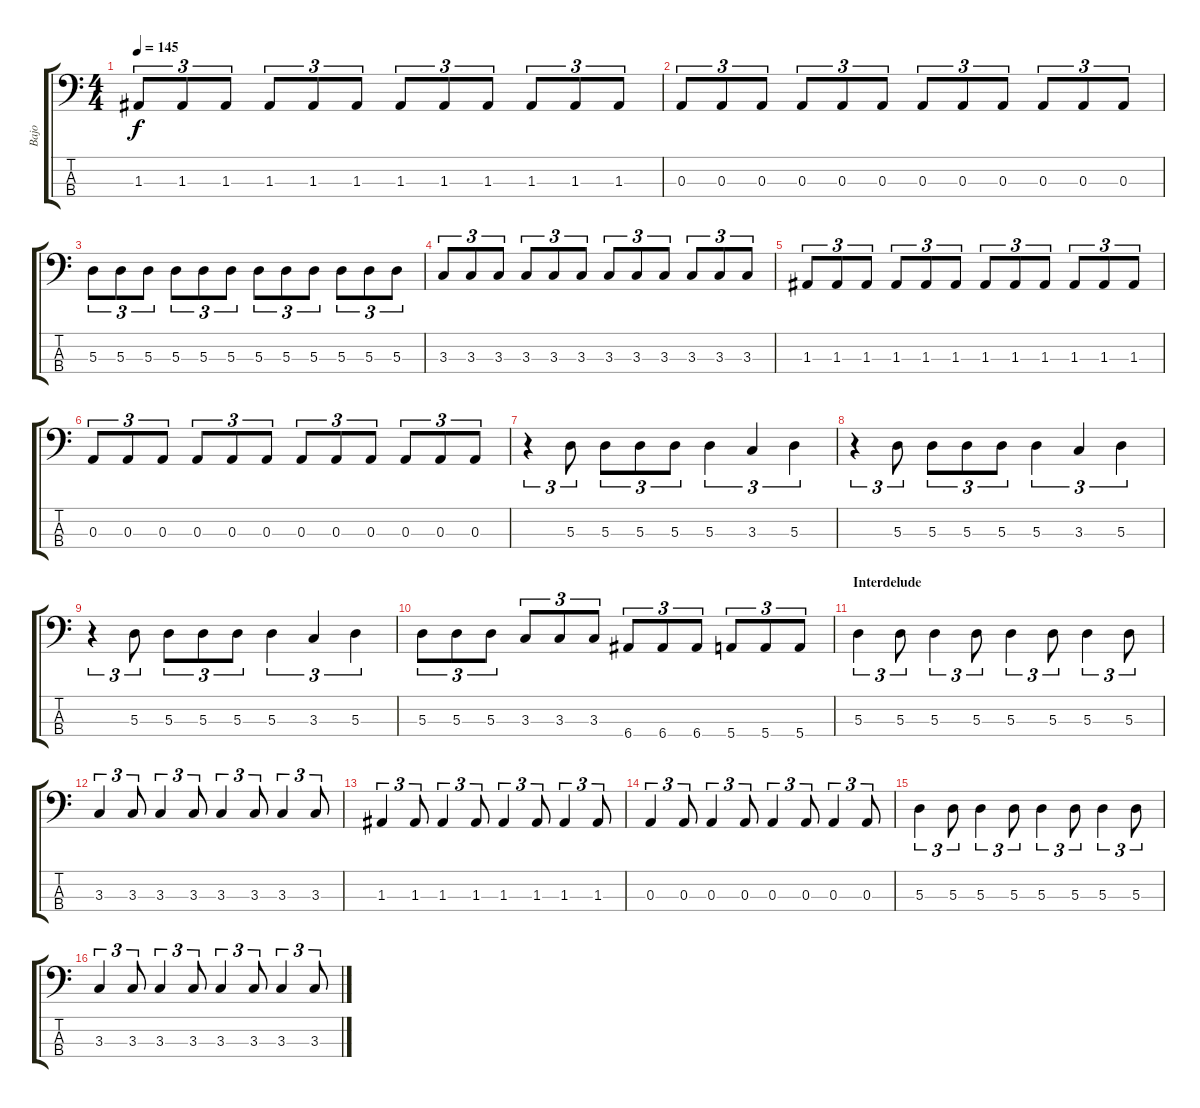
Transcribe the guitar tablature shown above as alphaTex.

\track ("Bajo" "Bajo") {instrument electricbassfinger}
\staff {score tabs}
\tuning (G2 D2 A1 E1) {hide}
\ts (4 4)
\tempo 145
\clef f4
\ks c
1.3.8{tu (3 2) dy f} 1.3.8{tu (3 2)} 1.3.8{tu (3 2)} 1.3.8{tu (3 2)} 1.3.8{tu (3 2)} 1.3.8{tu (3 2)} 1.3.8{tu (3 2)} 1.3.8{tu (3 2)} 1.3.8{tu (3 2)} 1.3.8{tu (3 2)} 1.3.8{tu (3 2)} 1.3.8{tu (3 2)} |
0.3.8{tu (3 2)} 0.3.8{tu (3 2)} 0.3.8{tu (3 2)} 0.3.8{tu (3 2)} 0.3.8{tu (3 2)} 0.3.8{tu (3 2)} 0.3.8{tu (3 2)} 0.3.8{tu (3 2)} 0.3.8{tu (3 2)} 0.3.8{tu (3 2)} 0.3.8{tu (3 2)} 0.3.8{tu (3 2)} |
5.3.8{tu (3 2)} 5.3.8{tu (3 2)} 5.3.8{tu (3 2)} 5.3.8{tu (3 2)} 5.3.8{tu (3 2)} 5.3.8{tu (3 2)} 5.3.8{tu (3 2)} 5.3.8{tu (3 2)} 5.3.8{tu (3 2)} 5.3.8{tu (3 2)} 5.3.8{tu (3 2)} 5.3.8{tu (3 2)} |
3.3.8{tu (3 2)} 3.3.8{tu (3 2)} 3.3.8{tu (3 2)} 3.3.8{tu (3 2)} 3.3.8{tu (3 2)} 3.3.8{tu (3 2)} 3.3.8{tu (3 2)} 3.3.8{tu (3 2)} 3.3.8{tu (3 2)} 3.3.8{tu (3 2)} 3.3.8{tu (3 2)} 3.3.8{tu (3 2)} |
1.3.8{tu (3 2)} 1.3.8{tu (3 2)} 1.3.8{tu (3 2)} 1.3.8{tu (3 2)} 1.3.8{tu (3 2)} 1.3.8{tu (3 2)} 1.3.8{tu (3 2)} 1.3.8{tu (3 2)} 1.3.8{tu (3 2)} 1.3.8{tu (3 2)} 1.3.8{tu (3 2)} 1.3.8{tu (3 2)} |
0.3.8{tu (3 2)} 0.3.8{tu (3 2)} 0.3.8{tu (3 2)} 0.3.8{tu (3 2)} 0.3.8{tu (3 2)} 0.3.8{tu (3 2)} 0.3.8{tu (3 2)} 0.3.8{tu (3 2)} 0.3.8{tu (3 2)} 0.3.8{tu (3 2)} 0.3.8{tu (3 2)} 0.3.8{tu (3 2)} |
r.4{tu (3 2)} 5.3.8{tu (3 2)} 5.3.8{tu (3 2)} 5.3.8{tu (3 2)} 5.3.8{tu (3 2)} 5.3.4{tu (3 2)} 3.3.4{tu (3 2)} 5.3.4{tu (3 2)} |
r.4{tu (3 2)} 5.3.8{tu (3 2)} 5.3.8{tu (3 2)} 5.3.8{tu (3 2)} 5.3.8{tu (3 2)} 5.3.4{tu (3 2)} 3.3.4{tu (3 2)} 5.3.4{tu (3 2)} |
r.4{tu (3 2)} 5.3.8{tu (3 2)} 5.3.8{tu (3 2)} 5.3.8{tu (3 2)} 5.3.8{tu (3 2)} 5.3.4{tu (3 2)} 3.3.4{tu (3 2)} 5.3.4{tu (3 2)} |
5.3.8{tu (3 2)} 5.3.8{tu (3 2)} 5.3.8{tu (3 2)} 3.3.8{tu (3 2)} 3.3.8{tu (3 2)} 3.3.8{tu (3 2)} 6.4.8{tu (3 2)} 6.4.8{tu (3 2)} 6.4.8{tu (3 2)} 5.4.8{tu (3 2)} 5.4.8{tu (3 2)} 5.4.8{tu (3 2)} |
\section ("" "Interdelude")
5.3.4{tu (3 2)} 5.3.8{tu (3 2)} 5.3.4{tu (3 2)} 5.3.8{tu (3 2)} 5.3.4{tu (3 2)} 5.3.8{tu (3 2)} 5.3.4{tu (3 2)} 5.3.8{tu (3 2)} |
3.3.4{tu (3 2)} 3.3.8{tu (3 2)} 3.3.4{tu (3 2)} 3.3.8{tu (3 2)} 3.3.4{tu (3 2)} 3.3.8{tu (3 2)} 3.3.4{tu (3 2)} 3.3.8{tu (3 2)} |
1.3.4{tu (3 2)} 1.3.8{tu (3 2)} 1.3.4{tu (3 2)} 1.3.8{tu (3 2)} 1.3.4{tu (3 2)} 1.3.8{tu (3 2)} 1.3.4{tu (3 2)} 1.3.8{tu (3 2)} |
0.3.4{tu (3 2)} 0.3.8{tu (3 2)} 0.3.4{tu (3 2)} 0.3.8{tu (3 2)} 0.3.4{tu (3 2)} 0.3.8{tu (3 2)} 0.3.4{tu (3 2)} 0.3.8{tu (3 2)} |
5.3.4{tu (3 2)} 5.3.8{tu (3 2)} 5.3.4{tu (3 2)} 5.3.8{tu (3 2)} 5.3.4{tu (3 2)} 5.3.8{tu (3 2)} 5.3.4{tu (3 2)} 5.3.8{tu (3 2)} |
3.3.4{tu (3 2)} 3.3.8{tu (3 2)} 3.3.4{tu (3 2)} 3.3.8{tu (3 2)} 3.3.4{tu (3 2)} 3.3.8{tu (3 2)} 3.3.4{tu (3 2)} 3.3.8{tu (3 2)}
